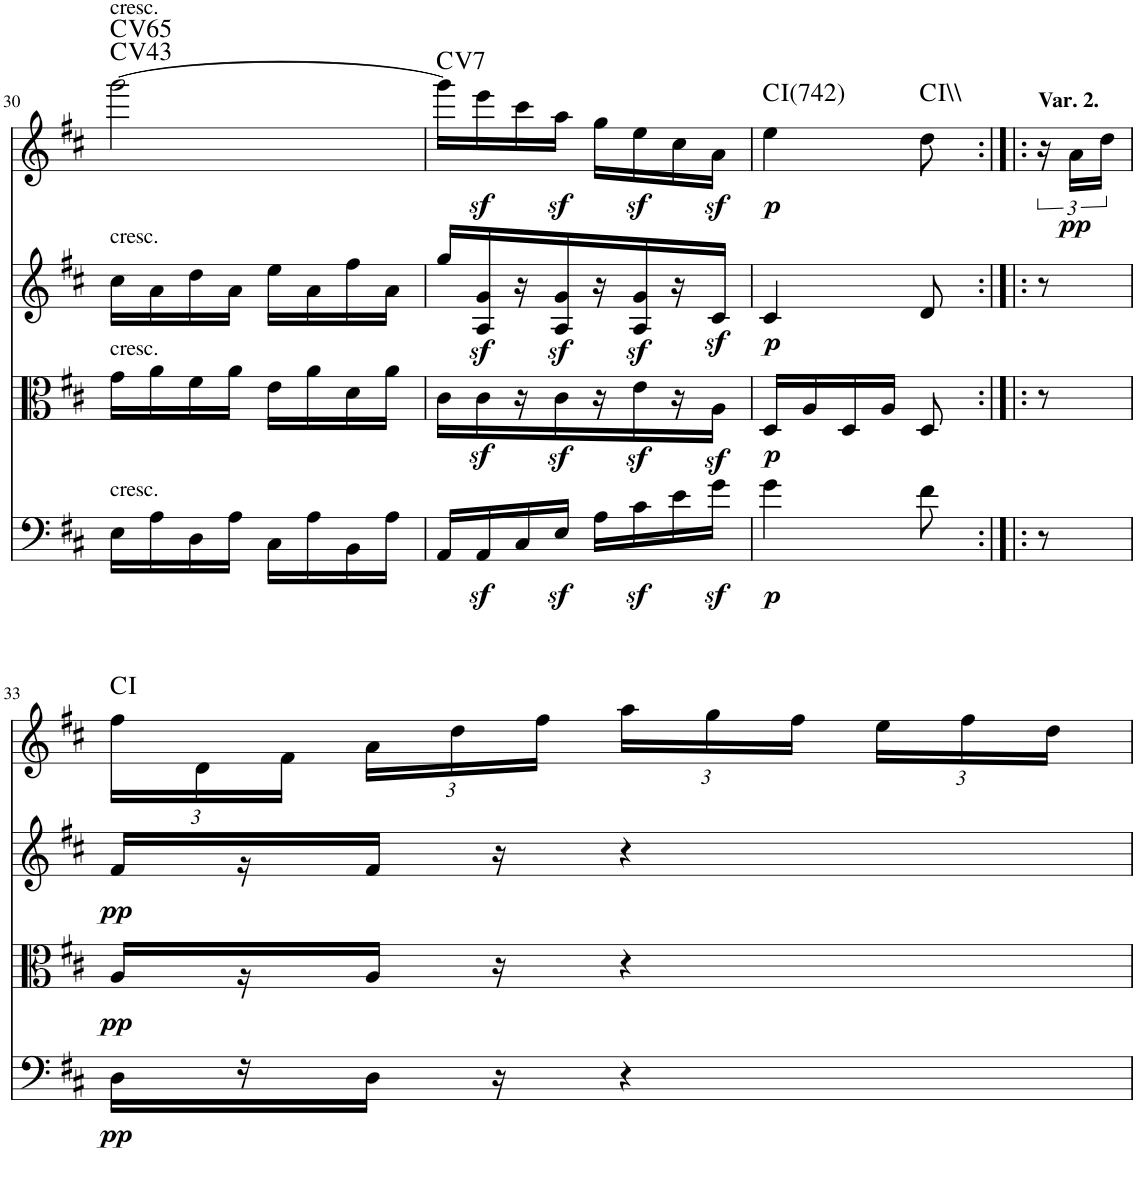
**kern	**dynam	**kern	**dynam	**kern	**dynam	**kern	**dynam	**harte
*part4	*part4	*part3	*part3	*part2	*part2	*part1	*part1	*part1
*staff4	*staff4	*staff3	*staff3	*staff2	*staff2	*staff1	*staff1	*
*I"Violoncello	*	*I"Viola	*	*I"Violin 2	*	*I"Violin 1	*	*
*I'Vc	*	*I'Vla	*	*I'Vln	*	*I'Vln	*	*
!!LO:PB:g=z
*clefF4	*	*clefC3	*	*clefG2	*	*clefG2	*	*
*k[f#c#]	*	*k[f#c#]	*	*k[f#c#]	*	*k[f#c#]	*	*
*D:	*	*D:	*	*D:	*	*D:	*	*
*M2/4	*	*M2/4	*	*M2/4	*	*M2/4	*	*
=30	=30	=30	=30	=30	=30	=30	=30	=30
!	!	!	!	!	!	!LO:TX:a:t=cresc.	!	!
!	!	!	!	!LO:TX:a:t=cresc.	!	!	!	!
!	!	!LO:TX:a:t=cresc.	!	!	!	!	!	!
!LO:TX:a:t=cresc.	!	!	!	!	!	!	!	!LO:H:n=1:kt=43
!	!	!	!	!	!	!	!	!LO:H:n=2:kt=65
16E\LL	.	16g\LL	.	16cc#\LL	.	[2ggg\	.	C:maj C:maj
16A\	.	16a\	.	16a\	.	.	.	.
16D\	.	16f#\	.	16dd\	.	.	.	.
16A\JJ	.	16a\JJ	.	16a\JJ	.	.	.	.
16C#\LL	.	16e\LL	.	16ee\LL	.	.	.	.
16A\	.	16a\	.	16a\	.	.	.	.
16BB\	.	16d\	.	16ff#\	.	.	.	.
16A\JJ	.	16a\JJ	.	16a\JJ	.	.	.	.
=31	=31	=31	=31	=31	=31	=31	=31	=31
!	!	!	!	!	!	!	!	!LO:H:kt=7
16AA/LL	.	16c#\LL	.	16gg/LL	.	16ggg\LL]	.	C:7
16AAz</	.	16c#z<\	.	16A/z< 16g/z<	.	16eeez<\	.	.
16C#/	.	16r	.	16r	.	16ccc#\	.	.
16Ez</JJ	.	16c#z<\	.	16A/z< 16g/z<	.	16aaz<\JJ	.	.
16A\LL	.	16r	.	16r	.	16gg\LL	.	.
16c#z<\	.	16ez<\	.	16A/z< 16g/z<	.	16eez<\	.	.
16e\	.	16r	.	16r	.	16cc#\	.	.
16gz<\JJ	.	16Az<\JJ	.	16c#z</JJ	.	16az<\JJ	.	.
=32	=32	=32	=32	=32	=32	=32	=32	=32
!	!LO:DY:b	!	!LO:DY:b	!	!LO:DY:b	!	!LO:DY:b	!LO:H:kt=742
4g\	p	16D/LL	p	4c#/	p	4ee\	p	C:maj
.	.	16A/	.	.	.	.	.	.
.	.	16D/	.	.	.	.	.	.
.	.	16A/JJ	.	.	.	.	.	.
8f#\	.	8D/	.	8d/	.	8dd\	.	C:maj
=32X4:|!|:	=32X4:|!|:	=32X4:|!|:	=32X4:|!|:	=32X4:|!|:	=32X4:|!|:	=32X4:|!|:	=32X4:|!|:	=32X4:|!|:
!	!	!	!	!	!	!LO:TX:a:B:t=Var. 2.	!	!
8r	.	8r	.	8r	.	24r	.	.
!	!	!	!	!	!	!	!LO:DY:b	!
.	.	.	.	.	.	24a\LL	pp	.
.	.	.	.	.	.	24dd\JJ	.	.
!!LO:LB:g=z
=33	=33	=33	=33	=33	=33	=33	=33	=33
*	*	*	*	*	*	*Xbrackettup	*	*
!	!LO:DY:b	!	!LO:DY:b	!	!LO:DY:b	!	!	!
16D\LL	pp	16A/LL	pp	16f#/LL	pp	24ff#\LL	.	C:maj
.	.	.	.	.	.	24d\	.	.
16r	.	16r	.	16r	.	.	.	.
.	.	.	.	.	.	24f#\JJ	.	.
16D\JJ	.	16A/JJ	.	16f#/JJ	.	24a\LL	.	.
.	.	.	.	.	.	24dd\	.	.
16r	.	16r	.	16r	.	.	.	.
.	.	.	.	.	.	24ff#\JJ	.	.
4r	.	4r	.	4r	.	24aa\LL	.	.
.	.	.	.	.	.	24gg\	.	.
.	.	.	.	.	.	24ff#\JJ	.	.
.	.	.	.	.	.	24ee\LL	.	.
.	.	.	.	.	.	24ff#\	.	.
.	.	.	.	.	.	24dd\JJ	.	.
=	=	=	=	=	=	=	=	=
*-	*-	*-	*-	*-	*-	*-	*-	*-
